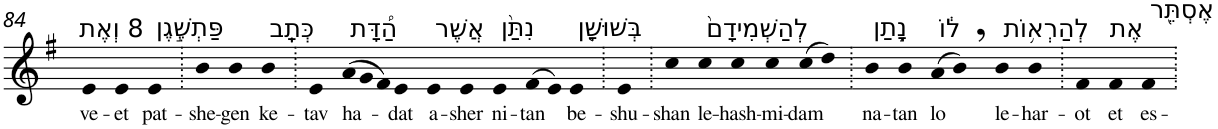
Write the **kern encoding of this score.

**kern	**text
*part1	*part1
*staff1	*staff1
*I"Piano	*
*I'Pno	*
!!LO:PB:g=z
*clefG2	*
*k[f#]	*
*G:	*
=84	=84
!LO:TX:a:t=8 וְאֶת	!
!	!LO:LY:b
4e	ve-
!	!LO:LY:b
4e	-et
!LO:TX:a:t=פַּתְשֶׁ֣גֶן	!
!	!LO:LY:b
4e	pat-
=85.	=85.
!	!LO:LY:b
4b	-she-
!	!LO:LY:b
4b	-gen
!LO:TX:a:t=כְּתָֽב	!
!	!LO:LY:b
4b	ke-
=86.	=86.
!	!LO:LY:b
4e	-tav
*Xtuplet	*
!LO:TX:a:t=הַ֠דָּת	!
!	!LO:LY:b
(>12a	ha-
12g	.
12f#)	.
!	!LO:LY:b
4e	-dat
!LO:TX:a:t=אֲשֶׁר	!
!	!LO:LY:b
4e	a-
!	!LO:LY:b
4e	-sher
!LO:TX:a:t=נִתַּ֨ן	!
!	!LO:LY:b
4e	ni-
!	!LO:LY:b
(>8f#	-tan
8e)	.
!LO:TX:a:t=בְּשׁוּשָׁ֤ן	!
!	!LO:LY:b
4e	be-
=87.	=87.
!	!LO:LY:b
4e	-shu-
=88.	=88.
!	!LO:LY:b
4cc	-shan
!LO:TX:a:t=לְהַשְׁמִידָם֙	!
!	!LO:LY:b
4cc	le-
!	!LO:LY:b
4cc	-hash-
!	!LO:LY:b
4cc	-mi-
!	!LO:LY:b
(>8cc	-dam
8dd)	.
=89.	=89.
!LO:TX:a:t=נָ֣תַן	!
!	!LO:LY:b
4b	na-
!	!LO:LY:b
4b	-tan
!LO:TX:a:t=ל֔וֹ	!
!	!LO:LY:b
(>8a	lo
8b,)	.
!LO:TX:a:t=לְהַרְא֥וֹת	!
!	!LO:LY:b
4b	le-
!	!LO:LY:b
4b	-har-
=90.	=90.
!	!LO:LY:b
4f#	-ot
!LO:TX:a:t=אֶת	!
!	!LO:LY:b
4f#	et
!LO:TX:a:t=אֶסְתֵּ֖ר	!
!	!LO:LY:b
4f#	es-
=.	=.
*-	*-
